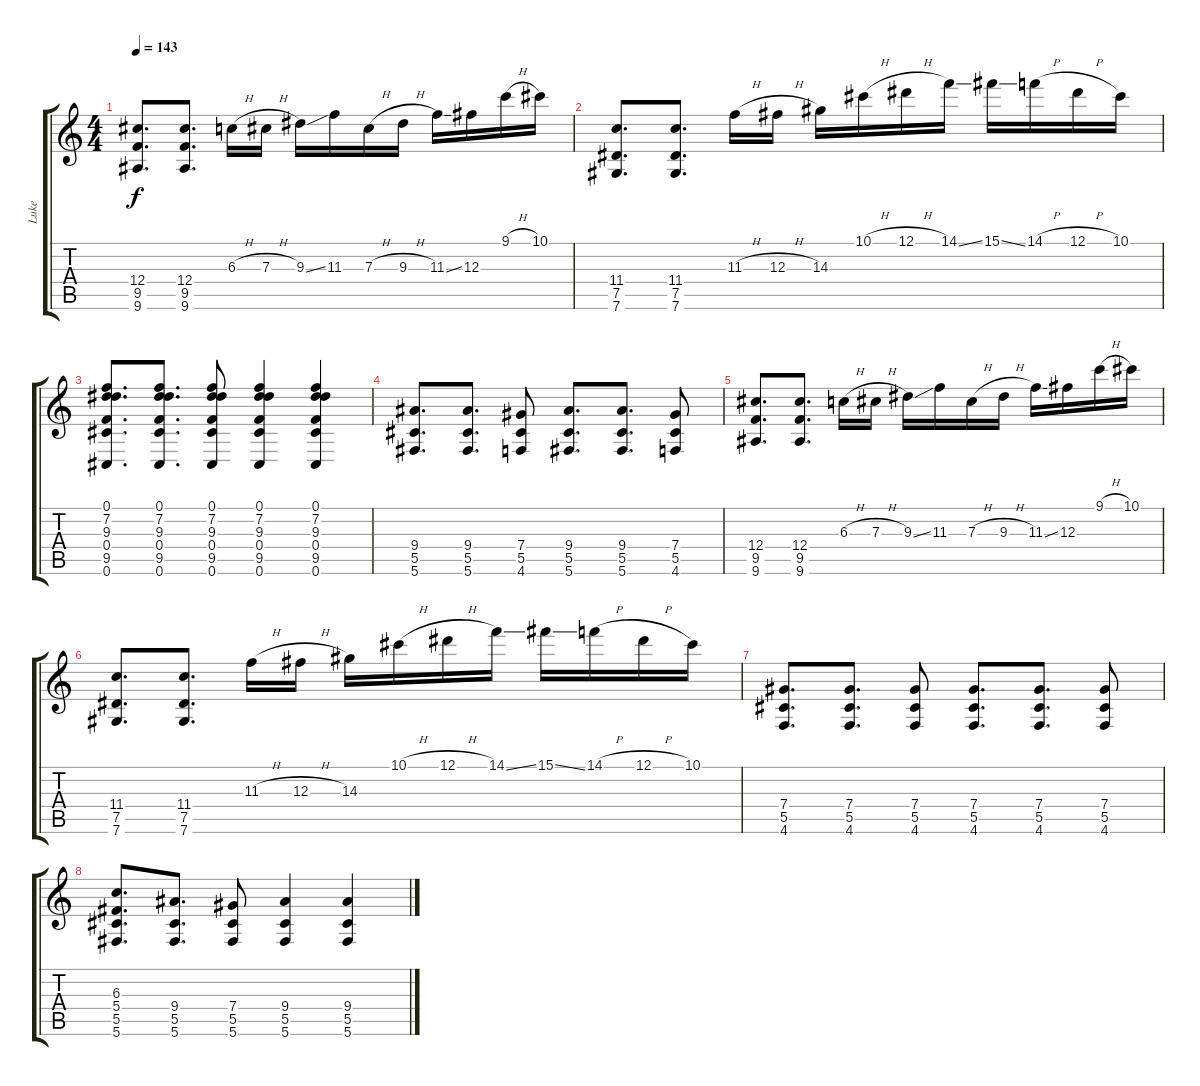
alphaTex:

\track ("Luke" "Luke") {instrument distortionguitar}
\staff {score tabs}
\tuning (Eb4 Bb3 Gb3 Db3 Ab2 Db2) {hide}
\ts (4 4)
\tempo 143
\clef g2
\ks c
(12.4 9.5 9.6).8{d dy f} (12.4 9.5 9.6).8{d} 6.3{h}.16 7.3{h}.16 9.3{ss}.16 11.3.16 7.3{h}.16 9.3{h}.16 11.3{ss}.16 12.3.16 9.1{h}.16 10.1.16 |
(11.4 7.5 7.6).8{d} (11.4 7.5 7.6).8{d} 11.3{h}.16 12.3{h}.16 14.3.16 10.1{h}.16 12.1{h}.16 14.1{ss}.16 15.1{ss}.16 14.1{h}.16 12.1{h}.16 10.1.16 |
(0.1 7.2 9.3 0.4 9.5 0.6).8{d} (0.1 7.2 9.3 0.4 9.5 0.6).8{d} (0.1 7.2 9.3 0.4 9.5 0.6).8 (0.1 7.2 9.3 0.4 9.5 0.6).4 (0.1 7.2 9.3 0.4 9.5 0.6).4 |
(9.4 5.5 5.6).8{d} (9.4 5.5 5.6).8{d} (7.4 5.5 4.6).8 (9.4 5.5 5.6).8{d} (9.4 5.5 5.6).8{d} (7.4 5.5 4.6).8 |
(12.4 9.5 9.6).8{d} (12.4 9.5 9.6).8{d} 6.3{h}.16 7.3{h}.16 9.3{ss}.16 11.3.16 7.3{h}.16 9.3{h}.16 11.3{ss}.16 12.3.16 9.1{h}.16 10.1.16 |
(11.4 7.5 7.6).8{d} (11.4 7.5 7.6).8{d} 11.3{h}.16 12.3{h}.16 14.3.16 10.1{h}.16 12.1{h}.16 14.1{ss}.16 15.1{ss}.16 14.1{h}.16 12.1{h}.16 10.1.16 |
(7.4 5.5 4.6).8{d} (7.4 5.5 4.6).8{d} (7.4 5.5 4.6).8 (7.4 5.5 4.6).8{d} (7.4 5.5 4.6).8{d} (7.4 5.5 4.6).8 |
(6.3 5.4 5.5 5.6).8{d} (9.4 5.5 5.6).8{d} (7.4 5.5 5.6).8 (9.4 5.5 5.6).4 (9.4 5.5 5.6).4
